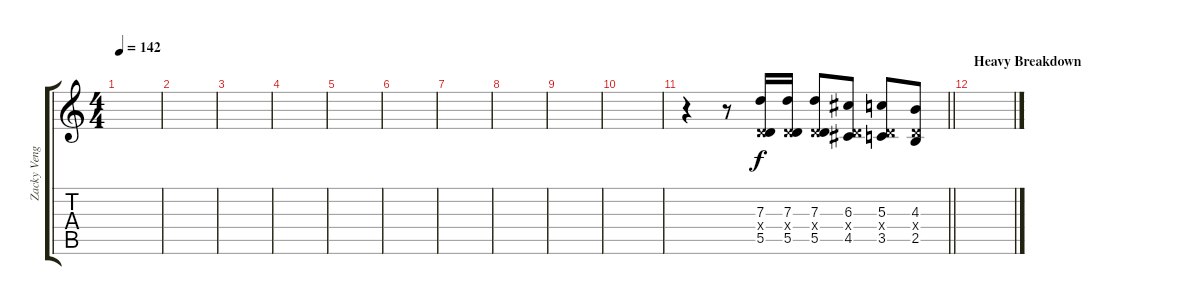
\track ("Zacky Vengeance Clean/Lead" "Zacky Veng") {instrument distortionguitar}
\staff {score tabs}
\tuning (E4 B3 G3 D3 A2 D2) {hide}
\ts (4 4)
\tempo 142
\clef g2
\ks c
|
|
|
|
|
|
|
|
|
|
\barLineRight lightlight
r.4 r.8 (7.3 0.4{x} 5.5).16 (7.3 0.4{x} 5.5).16 (7.3 0.4{x} 5.5).8 (6.3 0.4{x} 4.5).8 (5.3 0.4{x} 3.5).8 (4.3 0.4{x} 2.5).8 |
\section ("" "Heavy Breakdown")
